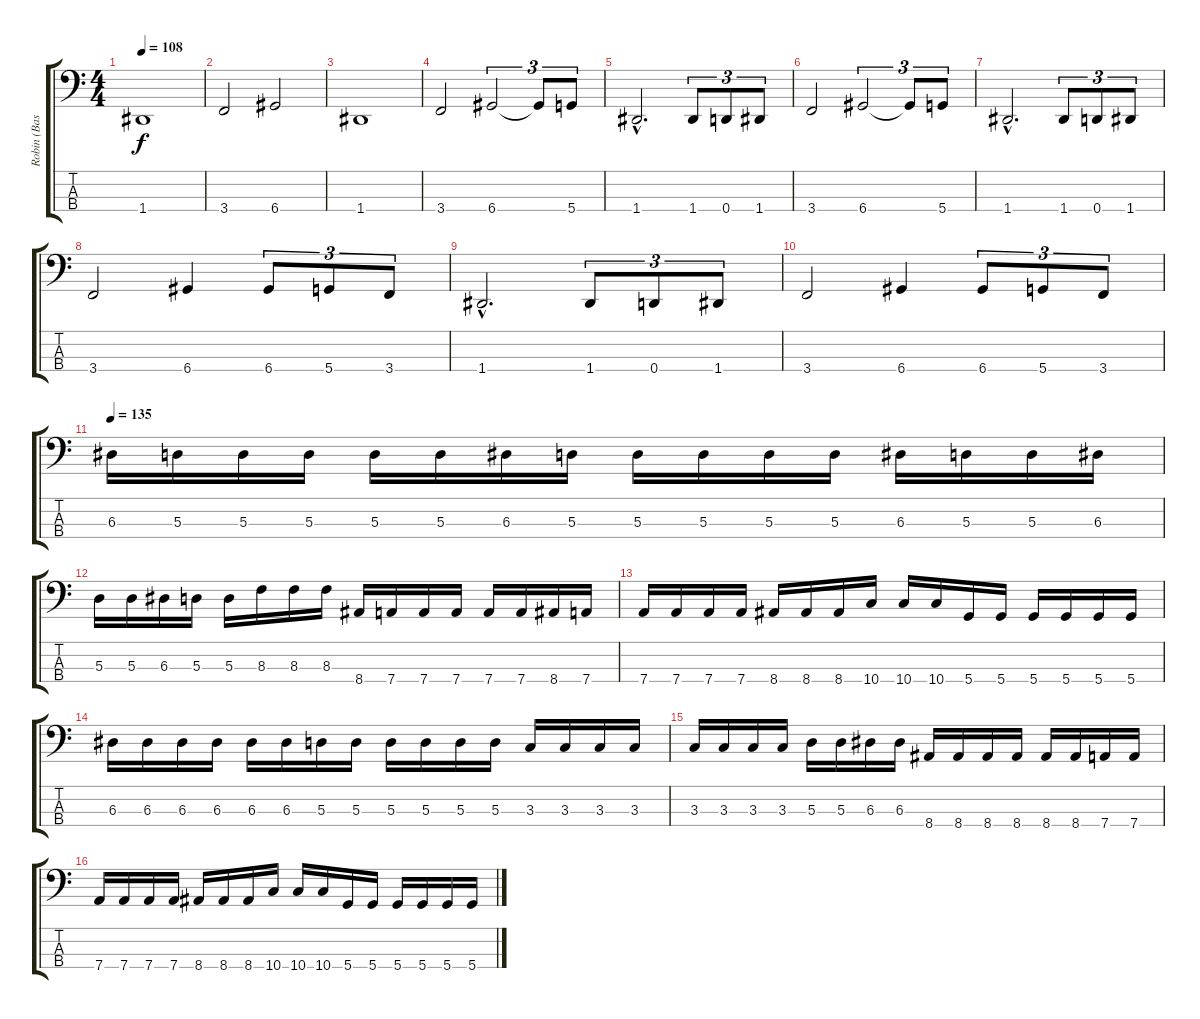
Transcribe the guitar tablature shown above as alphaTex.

\track ("Robin (Bass)" "Robin (Bas") {instrument electricbassfinger}
\staff {score tabs}
\tuning (G2 D2 A1 D1) {hide}
\ts (4 4)
\tempo 108
\clef f4
\ks c
1.4.1{dy f} |
3.4.2 6.4.2 |
1.4.1 |
3.4.2 6.4.2{tu (3 2)} 6.4{t}.8{tu (3 2)} 5.4.8{tu (3 2)} |
1.4{hac}.2{d} 1.4.8{tu (3 2)} 0.4.8{tu (3 2)} 1.4.8{tu (3 2)} |
3.4.2 6.4.2{tu (3 2)} 6.4{t}.8{tu (3 2)} 5.4.8{tu (3 2)} |
1.4{hac}.2{d} 1.4.8{tu (3 2)} 0.4.8{tu (3 2)} 1.4.8{tu (3 2)} |
3.4.2 6.4.4 6.4.8{tu (3 2)} 5.4.8{tu (3 2)} 3.4.8{tu (3 2)} |
1.4{hac}.2{d} 1.4.8{tu (3 2)} 0.4.8{tu (3 2)} 1.4.8{tu (3 2)} |
3.4.2 6.4.4 6.4.8{tu (3 2)} 5.4.8{tu (3 2)} 3.4.8{tu (3 2)} |
\tempo 135
6.3.16 5.3.16 5.3.16 5.3.16 5.3.16 5.3.16 6.3.16 5.3.16 5.3.16 5.3.16 5.3.16 5.3.16 6.3.16 5.3.16 5.3.16 6.3.16 |
5.3.16 5.3.16 6.3.16 5.3.16 5.3.16 8.3.16 8.3.16 8.3.16 8.4.16 7.4.16 7.4.16 7.4.16 7.4.16 7.4.16 8.4.16 7.4.16 |
7.4.16 7.4.16 7.4.16 7.4.16 8.4.16 8.4.16 8.4.16 10.4.16 10.4.16 10.4.16 5.4.16 5.4.16 5.4.16 5.4.16 5.4.16 5.4.16 |
6.3.16 6.3.16 6.3.16 6.3.16 6.3.16 6.3.16 5.3.16 5.3.16 5.3.16 5.3.16 5.3.16 5.3.16 3.3.16 3.3.16 3.3.16 3.3.16 |
3.3.16 3.3.16 3.3.16 3.3.16 5.3.16 5.3.16 6.3.16 6.3.16 8.4.16 8.4.16 8.4.16 8.4.16 8.4.16 8.4.16 7.4.16 7.4.16 |
7.4.16 7.4.16 7.4.16 7.4.16 8.4.16 8.4.16 8.4.16 10.4.16 10.4.16 10.4.16 5.4.16 5.4.16 5.4.16 5.4.16 5.4.16 5.4.16
